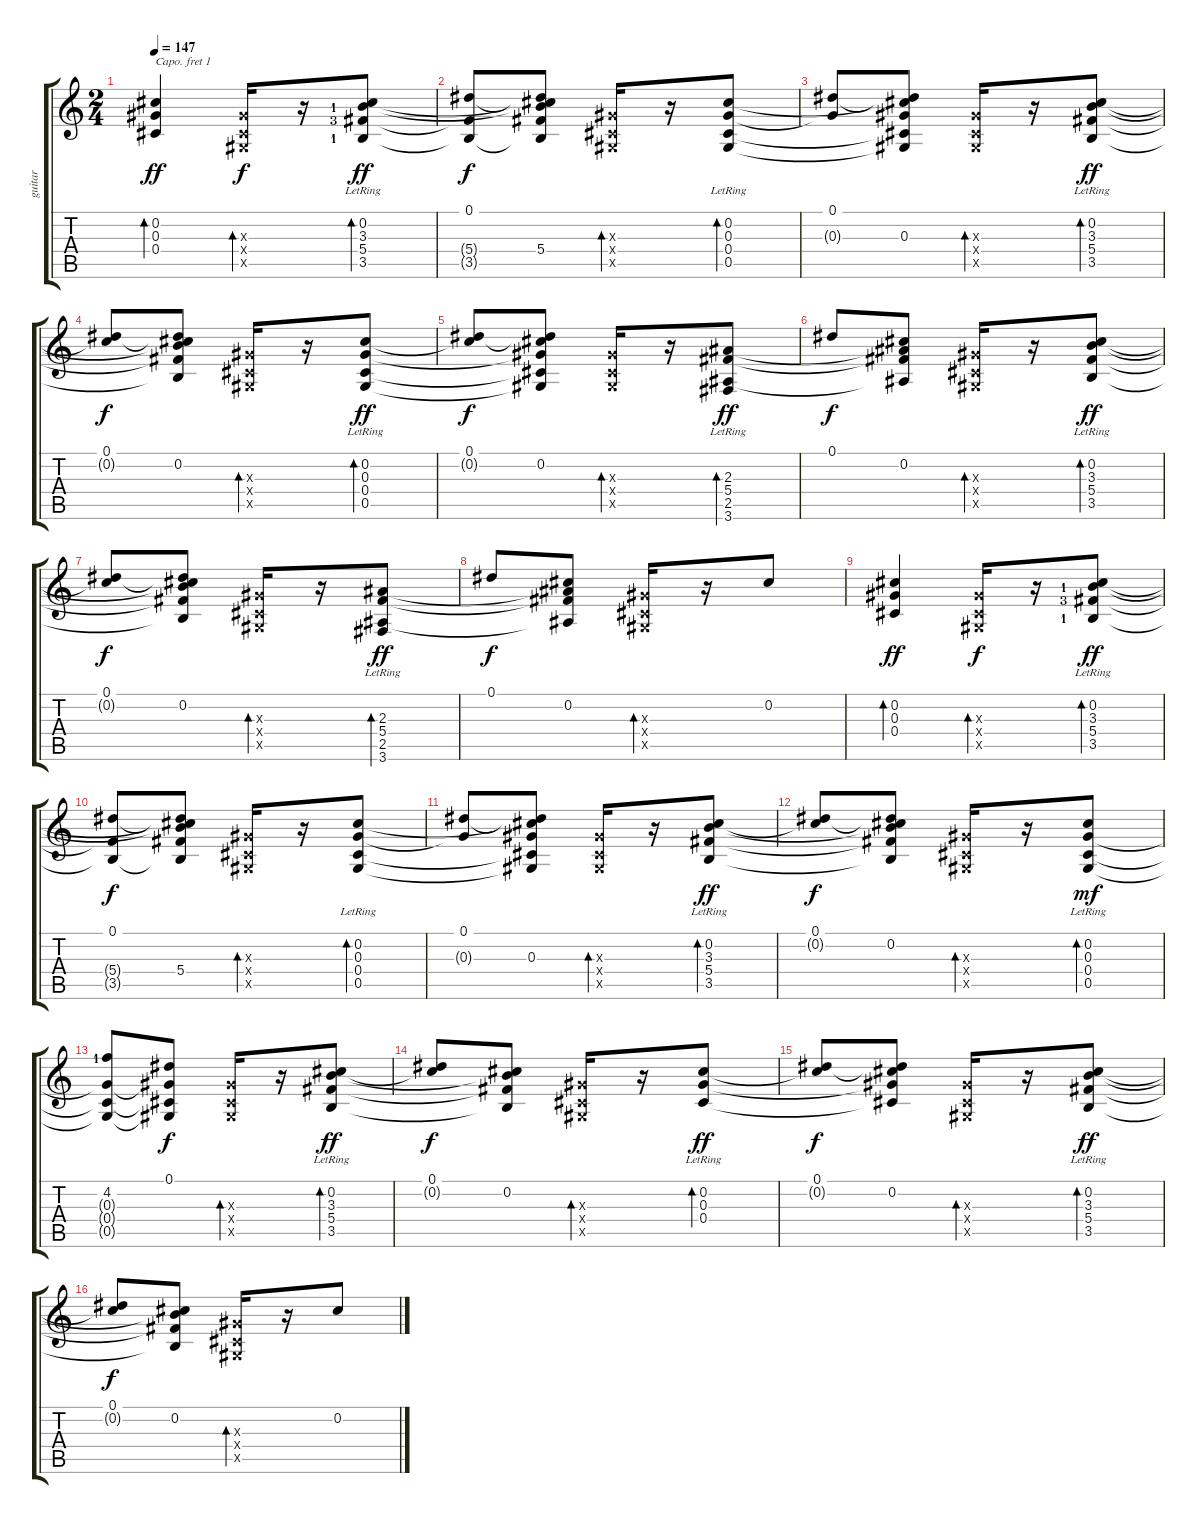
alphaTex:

\track ("guitar" "guitar") {instrument acousticguitarsteel}
\staff {score tabs}
\capo 1
\tuning (D4 C4 G3 C3 G2 D2) {hide}
\ts (2 4)
\tempo 147
\clef g2
\ks c
(0.2 0.3 0.4).4{bd 30 dy ff} (0.3{x} 0.4{x} 0.5{x}).16{bd 30 dy f} r.16 (0.2 3.3{lr lf 2} 5.4{lr lf 4} 3.5{lf 2}).8{bd 30 dy ff} |
(0.1 5.4{t} 3.5{t}).8{dy f} (0.1{t} 0.2{t} 3.3{t} 5.4 3.5{t}).8 (0.3{x} 0.4{x} 0.5{x}).16{bd 30} r.16 (0.2 0.3{lr} 0.4{lr} 0.5).8{bd 30} |
(0.1 0.3{t}).8 (0.1{t} 0.2{t} 0.3 0.4{t} 0.5{t}).8 (0.3{x} 0.4{x} 0.5{x}).16{bd 30} r.16 (0.2 3.3{lr} 5.4{lr} 3.5).8{bd 30 dy ff} |
(0.1 0.2{t}).8{dy f} (0.1{t} 0.2 3.3{t} 5.4{t} 3.5{t}).8 (0.3{x} 0.4{x} 0.5{x}).16{bd 30} r.16 (0.2 0.3{lr} 0.4{lr} 0.5).8{bd 30 dy ff} |
(0.1 0.2{t}).8{dy f} (0.1{t} 0.2 0.3{t} 0.4{t} 0.5{t}).8 (0.3{x} 0.4{x} 0.5{x}).16{bd 30} r.16 (2.3{lr} 5.4{lr} 2.5 3.6).8{bd 30 dy ff} |
0.1.8{dy f} (0.2 2.3{t} 5.4{t} 2.5{t}).8 (0.3{x} 0.4{x} 0.5{x}).16{bd 30} r.16 (0.2 3.3{lr} 5.4{lr} 3.5{lr}).8{bd 30 dy ff} |
(0.1 0.2{t}).8{dy f} (0.1{t} 0.2 3.3{t} 5.4{t} 3.5{t}).8 (0.3{x} 0.4{x} 0.5{x}).16{bd 30} r.16 (2.3{lr} 5.4{lr} 2.5 3.6).8{bd 30 dy ff} |
0.1.8{dy f} (0.2 2.3{t} 5.4{t} 2.5{t}).8 (0.3{x} 0.4{x} 0.5{x}).16{bd 30} r.16 0.2.8 |
(0.2 0.3 0.4).4{bd 30 dy ff} (0.3{x} 0.4{x} 0.5{x}).16{bd 30 dy f} r.16 (0.2 3.3{lr lf 2} 5.4{lr lf 4} 3.5{lf 2}).8{bd 30 dy ff} |
(0.1 5.4{t} 3.5{t}).8{dy f} (0.1{t} 0.2{t} 3.3{t} 5.4 3.5{t}).8 (0.3{x} 0.4{x} 0.5{x}).16{bd 30} r.16 (0.2 0.3{lr} 0.4{lr} 0.5).8{bd 30} |
(0.1 0.3{t}).8 (0.1{t} 0.2{t} 0.3 0.4{t} 0.5{t}).8 (0.3{x} 0.4{x} 0.5{x}).16{bd 30} r.16 (0.2 3.3{lr} 5.4{lr} 3.5).8{bd 30 dy ff} |
(0.1 0.2{t}).8{dy f} (0.1{t} 0.2 3.3{t} 5.4{t} 3.5{t}).8 (0.3{x} 0.4{x} 0.5{x}).16{bd 30} r.16 (0.2 0.3{lr} 0.4{lr} 0.5).8{bd 30 dy mf} |
(4.2{lf 2} 0.3{t} 0.4{t} 0.5{t}).8 (0.1 0.3{t} 0.4{t} 0.5{t}).8{dy f} (0.3{x} 0.4{x} 0.5{x}).16{bd 30} r.16 (0.2 3.3{lr} 5.4{lr} 3.5).8{bd 30 dy ff} |
(0.1 0.2{t}).8{dy f} (0.2 3.3{t} 5.4{t} 3.5{t}).8 (0.3{x} 0.4{x} 0.5{x}).16{bd 30} r.16 (0.2 0.3{lr} 0.4{lr}).8{bd 30 dy ff} |
(0.1 0.2{t}).8{dy f} (0.1{t} 0.2 0.3{t} 0.4{t}).8 (0.3{x} 0.4{x} 0.5{x}).16{bd 30} r.16 (0.2 3.3{lr} 5.4{lr} 3.5).8{bd 30 dy ff} |
(0.1 0.2{t}).8{dy f} (0.2 3.3{t} 5.4{t} 3.5{t}).8 (0.3{x} 0.4{x} 0.5{x}).16{bd 30} r.16 0.2.8
